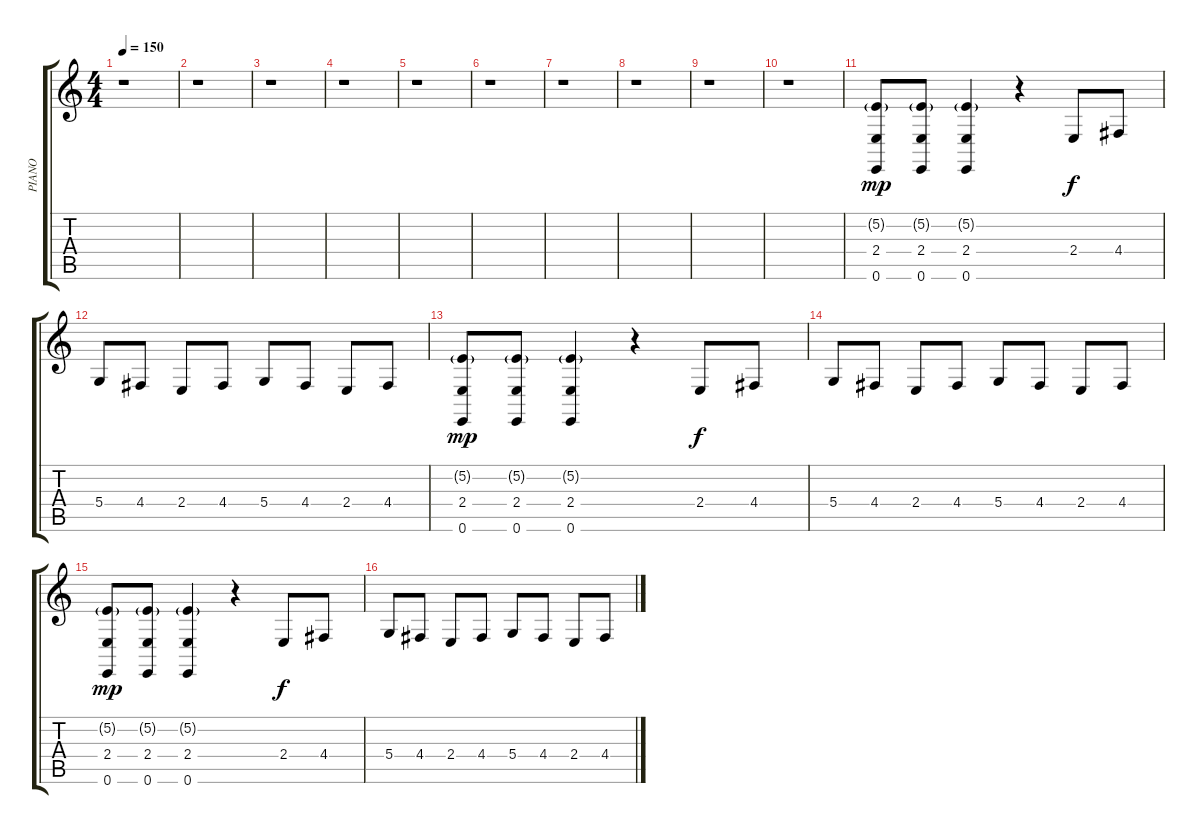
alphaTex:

\track ("PIANO" "PIANO") {instrument acousticgrandpiano}
\staff {score tabs}
\tuning (E4 B3 G3 D3 A2 E2) {hide}
\ts (4 4)
\tempo 150
\clef g2
\ks c
r.1{dy f} |
r.1 |
r.1 |
r.1 |
r.1 |
r.1 |
r.1 |
r.1 |
r.1 |
r.1 |
(5.2{g} 2.4 0.6).8{dy mp volume 13 instrument stringensemble1} (5.2{g} 2.4 0.6).8 (5.2{g} 2.4 0.6).4 r.4 2.4.8{dy f} 4.4.8 |
5.4.8 4.4.8 2.4.8 4.4.8 5.4.8 4.4.8 2.4.8 4.4.8 |
(5.2{g} 2.4 0.6).8{dy mp} (5.2{g} 2.4 0.6).8 (5.2{g} 2.4 0.6).4 r.4 2.4.8{dy f} 4.4.8 |
5.4.8 4.4.8 2.4.8 4.4.8 5.4.8 4.4.8 2.4.8 4.4.8 |
(5.2{g} 2.4 0.6).8{dy mp} (5.2{g} 2.4 0.6).8 (5.2{g} 2.4 0.6).4 r.4 2.4.8{dy f} 4.4.8 |
5.4.8 4.4.8 2.4.8 4.4.8 5.4.8 4.4.8 2.4.8 4.4.8
